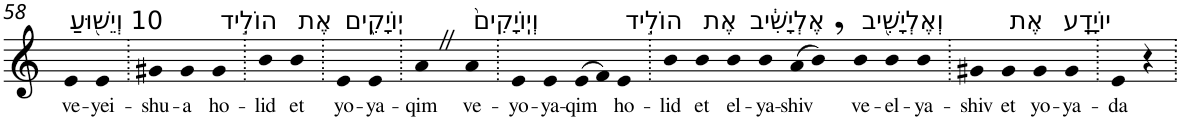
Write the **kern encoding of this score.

**kern	**text
*part1	*part1
*staff1	*staff1
*I"Piano	*
*I'Pno	*
!!LO:PB:g=z
*clefG2	*
*k[]	*
=58	=58
!LO:TX:a:t=10 וְיֵשׁ֖וּעַ	!
!	!LO:LY:b
4e	ve-
!	!LO:LY:b
4e	-yei-
=59.	=59.
!	!LO:LY:b
4g#X	-shu-
!	!LO:LY:b
4g#	-a
!LO:TX:a:t=הוֹלִ֣יד	!
!	!LO:LY:b
4g#	ho-
=60.	=60.
!	!LO:LY:b
4b	-lid
!LO:TX:a:t=אֶת	!
!	!LO:LY:b
4b	et
=61.	=61.
!LO:TX:a:t=יֽוֹיָקִ֑ים	!
!	!LO:LY:b
4e	yo-
!	!LO:LY:b
4e	-ya-
=62.	=62.
!	!LO:LY:b
4aZ	-qim
!LO:TX:a:t=וְיֽוֹיָקִים֙	!
!	!LO:LY:b
4a	ve-
=63.	=63.
!	!LO:LY:b
4e	-yo-
!	!LO:LY:b
4e	-ya-
!	!LO:LY:b
(>8e	-qim
8f)	.
!LO:TX:a:t=הוֹלִ֣יד	!
!	!LO:LY:b
4e	ho-
=64.	=64.
!	!LO:LY:b
4b	-lid
!LO:TX:a:t=אֶת	!
!	!LO:LY:b
4b	et
!LO:TX:a:t=אֶלְיָשִׁ֔יב	!
!	!LO:LY:b
4b	el-
!	!LO:LY:b
4b	-ya-
!	!LO:LY:b
(>8a	-shiv
8b,)	.
!LO:TX:a:t=וְאֶלְיָשִׁ֖יב	!
!	!LO:LY:b
4b	ve-
!	!LO:LY:b
4b	-el-
!	!LO:LY:b
4b	-ya-
=65.	=65.
!	!LO:LY:b
4g#X	-shiv
!LO:TX:a:t=אֶת	!
!	!LO:LY:b
4g#	et
!LO:TX:a:t=יוֹיָדָֽע	!
!	!LO:LY:b
4g#	yo-
!	!LO:LY:b
4g#	-ya-
=66.	=66.
!	!LO:LY:b
4e	-da
4r	.
=.	=.
*-	*-
